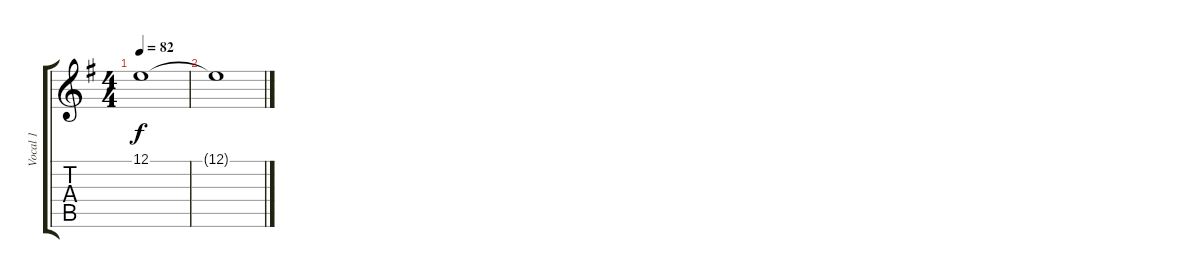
\track ("Vocal 1" "Vocal 1") {instrument lead2sawtooth}
\staff {score tabs}
\tuning (E4 B3 G3 D3 A2 E2) {hide}
\ts (4 4)
\tempo 82
\clef g2
\ks eminor
12.1{t}.1{dy f} |
12.1{t}.1
